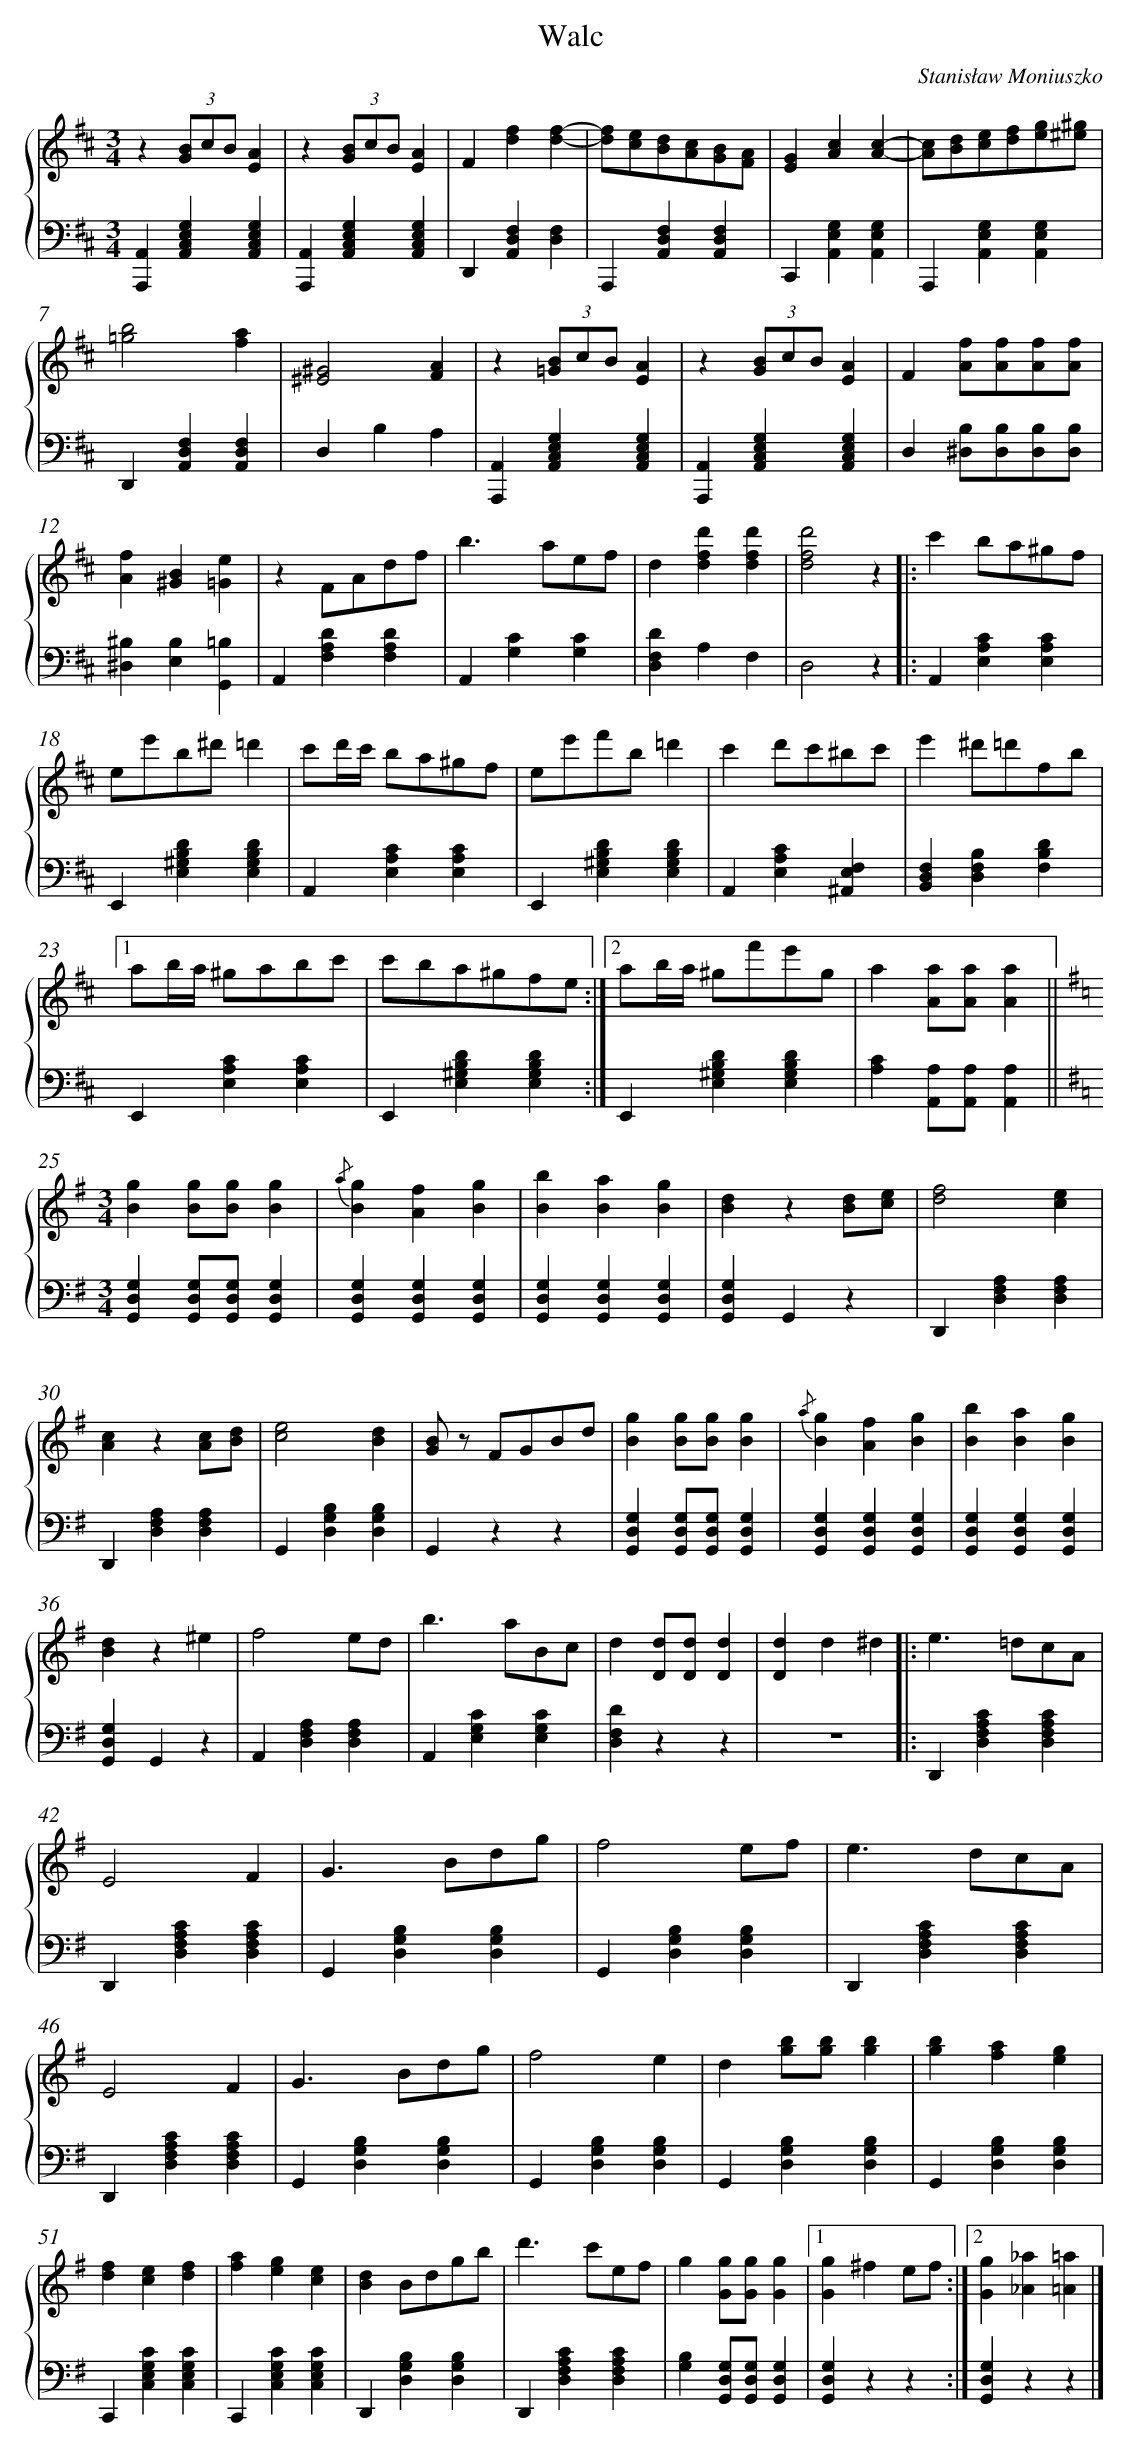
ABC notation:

X:1
T: Walc
C: Stanisław Moniuszko
L: 1/4
M: 3/4
%%staves {1 2}
V: 1 clef=treble
V: 2 clef=bass
K: D
[V:1] z(3[B/G/]c/B/[AE] |
[V:2] [A,,A,,,][G,E,C,A,,][G,E,C,A,,] |
[V:1] z(3[B/G/]c/B/[AE] |
[V:2] [A,,A,,,][G,E,C,A,,][G,E,C,A,,] |
[V:1] F[fd][fd]- |
[V:2] D,,[F,D,A,,][F,D,] |
[V:1] [f/d/][e/c/][d/B/][c/A/][B/G/][A/F/] |
[V:2] A,,,[F,D,A,,][F,D,A,,] |
[V:1] [GE][cA][cA]- |
[V:2] C,,[G,E,A,,][G,E,A,,] |
[V:1] [c/A/][d/B/][e/c/][f/d/][g/e/][^g/^e/] |
[V:2] A,,,[G,E,A,,][G,E,A,,] |
[V:1] [b2=g2][af] |
[V:2] D,,[F,D,A,,][F,D,A,,] |
[V:1] [^G2^E2][AF] |
[V:2] D,B,A, |
[V:1] z(3[B/=G/]c/B/[AE] |
[V:2] [A,,A,,,][G,E,C,A,,][G,E,C,A,,] |
[V:1] z(3[B/G/]c/B/[AE] |
[V:2] [A,,A,,,][G,E,C,A,,][G,E,C,A,,] |
[V:1] F[f/A/][f/A/][f/A/][f/A/] |
[V:2] D,[B,/^D,/][B,/D,/][B,/D,/][B,/D,/] |
[V:1] [fA][B^G][e=G] |
[V:2] [^B,^D,][B,E,][=B,G,,] |
[V:1] zF/A/d/f/ |
[V:2] A,,[DA,F,][DA,F,] |
[V:1] b>ae/f/ |
[V:2] A,,[CG,][CG,] |
[V:1] d[d'fd][d'fd] |
[V:2] [DF,D,]A,F, |
[V:1] [d'2f2d2]z ]|:
[V:2] D,2z ]|:
[V:1] c'b/a/^g/f/ |
[V:2] A,,[CA,E,][CA,E,] |
[V:1] e/e'/b/^d'/=d' |
[V:2] E,,[DB,^G,E,][DB,G,E,] |
[V:1] c'/d'//c'// b/a/^g/f/ |
[V:2] A,,[CA,E,][CA,E,] |
[V:1] e/e'/f'/b/=d' |
[V:2] E,,[DB,^G,E,][DB,G,E,] |
[V:1] c'd'/c'/^b/c'/ |
[V:2] A,,[CA,E,][F,E,^A,,] |
[V:1] e'^d'/=d'/f/b/ |[1
[V:2] [F,D,B,,][B,F,D,][DB,F,] |
[V:1] a/b//a// ^g/a/b/c'/ |
[V:2] E,,[CA,E,][CA,E,] |
[V:1] c'/b/a/^g/f/e/ :|][2
[V:2] E,,[DB,^G,E,][DB,G,E,] :|]
[V:1] a/b//a// ^g/f'/e'/g/ |
[V:2] E,,[DB,^G,E,][DB,G,E,] |
[V:1] a[a/A/][a/A/][aA] ||
[V:2] [CA,][A,/A,,/][A,/A,,/][A,A,,] ||
[V:1]  [K:G] [M:3/4][gB][g/B/][g/B/][gB] |
[V:2]  [K:G] [M:3/4][G,D,G,,][G,/D,/G,,/][G,/D,/G,,/][G,D,G,,] |
[V:1] {/a}[gB][fA][gB] |
[V:2] [G,D,G,,][G,D,G,,][G,D,G,,] |
[V:1] [bB][aB][gB] |
[V:2] [G,D,G,,][G,D,G,,][G,D,G,,] |
[V:1] [dB]z[d/B/][e/c/] |
[V:2] [G,D,G,,]G,,z |
[V:1] [f2d2][ec] |
[V:2] D,,[A,F,D,][A,F,D,] |
[V:1] [cA]z[c/A/][d/B/] |
[V:2] D,,[A,F,D,][A,F,D,] |
[V:1] [e2c2][dB] |
[V:2] G,,[B,G,D,][B,G,D,] |
[V:1] [B/G/] z/ F/G/B/d/ |
[V:2] G,,zz |
[V:1] [gB][g/B/][g/B/][gB] |
[V:2] [G,D,G,,][G,/D,/G,,/][G,/D,/G,,/][G,D,G,,] |
[V:1] {/a}[gB][fA][gB] |
[V:2] [G,D,G,,][G,D,G,,][G,D,G,,] |
[V:1] [bB][aB][gB] |
[V:2] [G,D,G,,][G,D,G,,][G,D,G,,] |
[V:1] [dB]z^e |
[V:2] [G,D,G,,]G,,z |
[V:1] f2e/d/ |
[V:2] A,,[A,F,D,][A,F,D,] |
[V:1] b>aB/c/ |
[V:2] A,,[CG,E,][CG,E,] |
[V:1] d[d/D/][d/D/][dD] |
[V:2] [DF,D,]zz |
[V:1] [dD]d^d ]|:
[V:2] z3 ]|:
[V:1] e>=dc/A/ |
[V:2] D,,[CA,F,D,][CA,F,D,] |
[V:1] E2F |
[V:2] D,,[CA,F,D,][CA,F,D,] |
[V:1] G>Bd/g/ |
[V:2] G,,[B,G,D,][B,G,D,] |
[V:1] f2e/f/ |
[V:2] G,,[B,G,D,][B,G,D,] |
[V:1] e>dc/A/ |
[V:2] D,,[CA,F,D,][CA,F,D,] |
[V:1] E2F |
[V:2] D,,[CA,F,D,][CA,F,D,] |
[V:1] G>Bd/g/ |
[V:2] G,,[B,G,D,][B,G,D,] |
[V:1] f2e |
[V:2] G,,[B,G,D,][B,G,D,] |
[V:1] d[b/g/][b/g/][bg] |
[V:2] G,,[B,G,D,][B,G,D,] |
[V:1] [bg][af][ge] |
[V:2] G,,[B,G,D,][B,G,D,] |
[V:1] [fd][ec][fd] |
[V:2] C,,[CG,E,C,][CG,E,C,] |
[V:1] [af][ge][ec] |
[V:2] C,,[CG,E,C,][CG,E,C,] |
[V:1] [dB]B/d/g/b/ |
[V:2] D,,[B,G,D,][B,G,D,] |
[V:1] d'>c'e/f/ |
[V:2] D,,[CA,F,D,][CA,F,D,] |
[V:1] g[g/G/][g/G/][gG] |[1
[V:2] [B,G,][G,/D,/G,,/][G,/D,/G,,/][G,D,G,,] |
[V:1] [gG]^fe/f/ :|][2
[V:2] [G,D,G,,]zz :|]
[V:1] [gG][_a_A][=a=A] |]
[V:2] [G,D,G,,]zz |]
